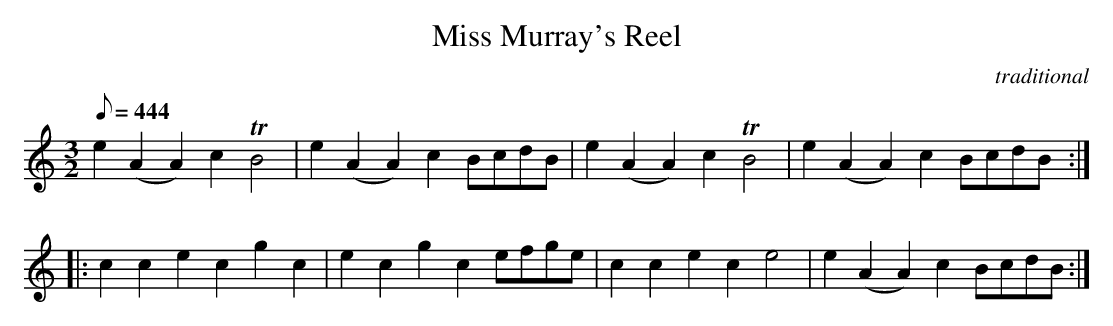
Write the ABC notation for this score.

X:1
T:Miss Murray's Reel
C:traditional
L:1/8
M:3/2
Q:444
K:Aminor
e2 (A2 A2) c2 TB4|e2 (A2 A2) c2 BcdB|e2 (A2 A2) c2 TB4|e2 (A2 A2) c2 BcdB:|
|:c2 c2 e2 c2 g2 c2|e2 c2 g2 c2 efge|c2 c2 e2 c2 e4|e2 (A2 A2) c2 BcdB:|
